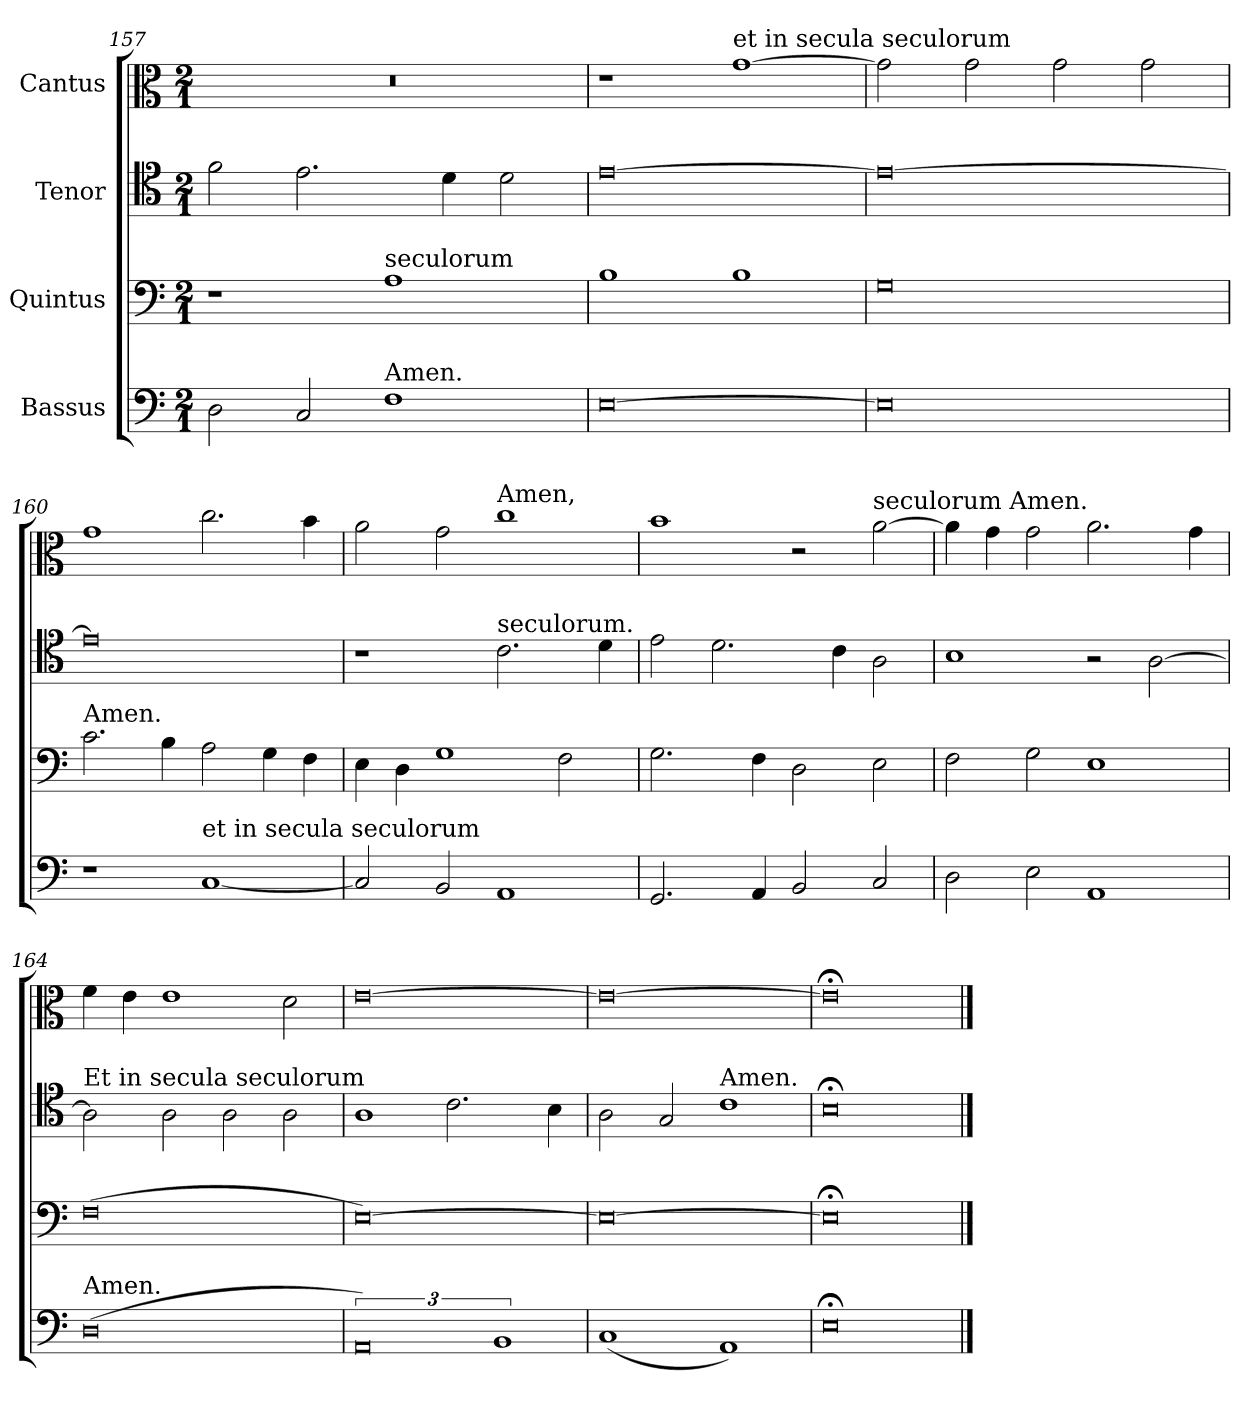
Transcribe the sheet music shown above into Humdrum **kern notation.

**kern	**kern	**kern	**kern
*part4	*part3	*part2	*part1
*staff4	*staff3	*staff2	*staff1
*I"Bassus	*I"Quintus	*I"Tenor	*I"Cantus
*clefF4	*clefF4	*clefC4	*clefC3
*k[]	*k[]	*k[]	*k[]
*M2/1	*M2/1	*M2/1	*M2/1
=157	=157	=157	=157
2D\	1r	2f\	0r
2C/	.	2.e\	.
!	!LO:TX:a:t=seculorum	!	!
!LO:TX:a:t=Amen.	!	!	!
1F	1A	.	.
.	.	4d\	.
.	.	2d\	.
=158	=158	=158	=158
[0E	1B	[0e	1r
!	!	!	!LO:TX:a:t=et in secula seculorum
.	1B	.	[1g
=159	=159	=159	=159
0E]	0G	0e_	2g\]
.	.	.	2g\
.	.	.	2g\
.	.	.	2g\
=160	=160	=160	=160
!	!LO:TX:a:t=Amen.	!	!
1r	2.c\	0e]	1g
.	4B\	.	.
!LO:TX:a:t=et in secula seculorum	!	!	!
[1C	2A\	.	2.cc\
.	4G\	.	.
.	4F\	.	4b\
=161	=161	=161	=161
2C/]	4E\	1r	2a\
.	4D\	.	.
2BB/	1G	.	2g\
!	!	!	!LO:TX:a:t=Amen,
!	!	!LO:TX:a:t=seculorum.	!
1AA	.	2.c\	1cc
.	2F\	.	.
.	.	4d\	.
!!LO:LB:g=z
=162	=162	=162	=162
2.GG/	2.G\	2e\	1b
.	.	2.d\	.
4AA/	4F\	.	.
2BB/	2D\	.	2r
.	.	4c\	.
!	!	!	!LO:TX:a:t=seculorum Amen.
2C/	2E\	2A\	[2a\
=163	=163	=163	=163
2D\	2F\	1B	4a\]
.	.	.	4g\
2E\	2G\	.	2g\
1AA	1E	2r	2.a\
.	.	[2A\	.
.	.	.	4g\
=164	=164	=164	=164
!	!	!LO:TX:a:t=Et in secula seculorum	!
!LO:TX:a:t=Amen.	!	!	!
(>0D	(>0F	2A\]	4f\
.	.	.	4e\
.	.	2A\	1e
.	.	2A\	.
.	.	2A\	2d\
=165	=165	=165	=165
3%4AA)	[0E)	1A	[0e
.	.	2.c\	.
3%2BB	.	.	.
.	.	4B\	.
=166	=166	=166	=166
(<1C	0E_	2A\	0e_
.	.	2G/	.
!	!	!LO:TX:a:t=Amen.	!
1AA)	.	1c	.
=167	=167	=167	=167
0E;<	0E;<]	0B;<	0e;<]
==	==	==	==
*-	*-	*-	*-
